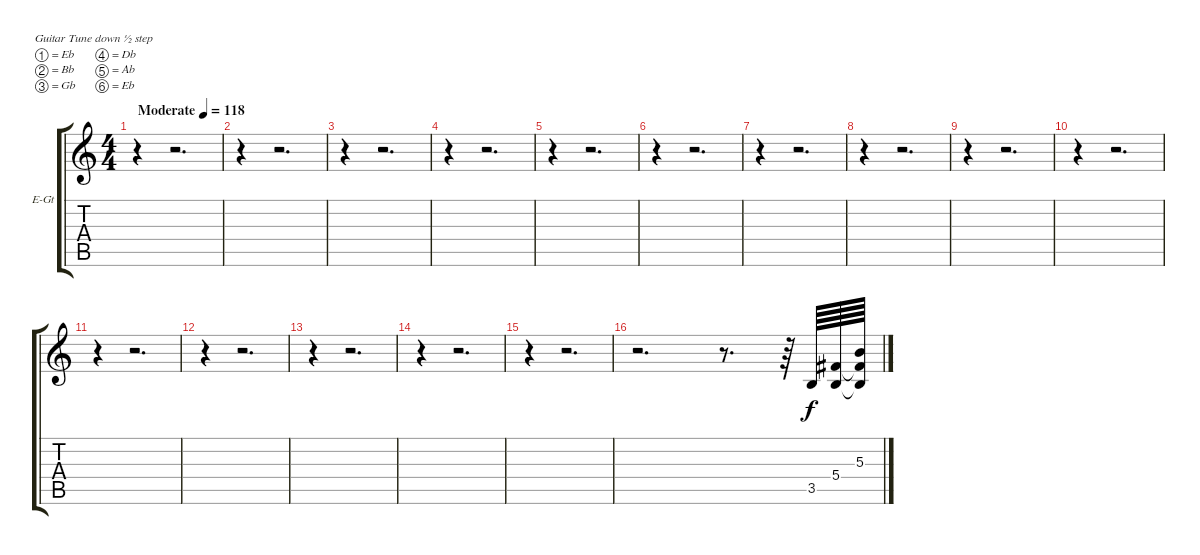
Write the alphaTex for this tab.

\bracketExtendMode groupsimilarinstruments
\firstSystemTrackNameOrientation horizontal
\otherSystemsTrackNameOrientation horizontal
\track ("Äîðîæêà 4" "E-Gt") {instrument electricguitarclean}
\staff {score tabs}
\tuning (Eb4 Bb3 Gb3 Db3 Ab2 Eb2)
\ts (4 4)
\beaming (8 2 2 2 2)
\tempo (118 "Moderate")
\clef g2
\ks c
r.4{dy f instrument electricguitarclean} r.2{d} |
r.4 r.2{d} |
r.4 r.2{d} |
r.4 r.2{d} |
r.4 r.2{d} |
r.4 r.2{d} |
r.4 r.2{d} |
r.4 r.2{d} |
r.4 r.2{d} |
r.4 r.2{d} |
r.4 r.2{d} |
r.4 r.2{d} |
r.4 r.2{d} |
r.4 r.2{d} |
r.4 r.2{d} |
r.2{d} r.8{d} r.64 3.5.64 (5.4 3.5{t}).64 (5.3 5.4{t} 3.5{t}).64
